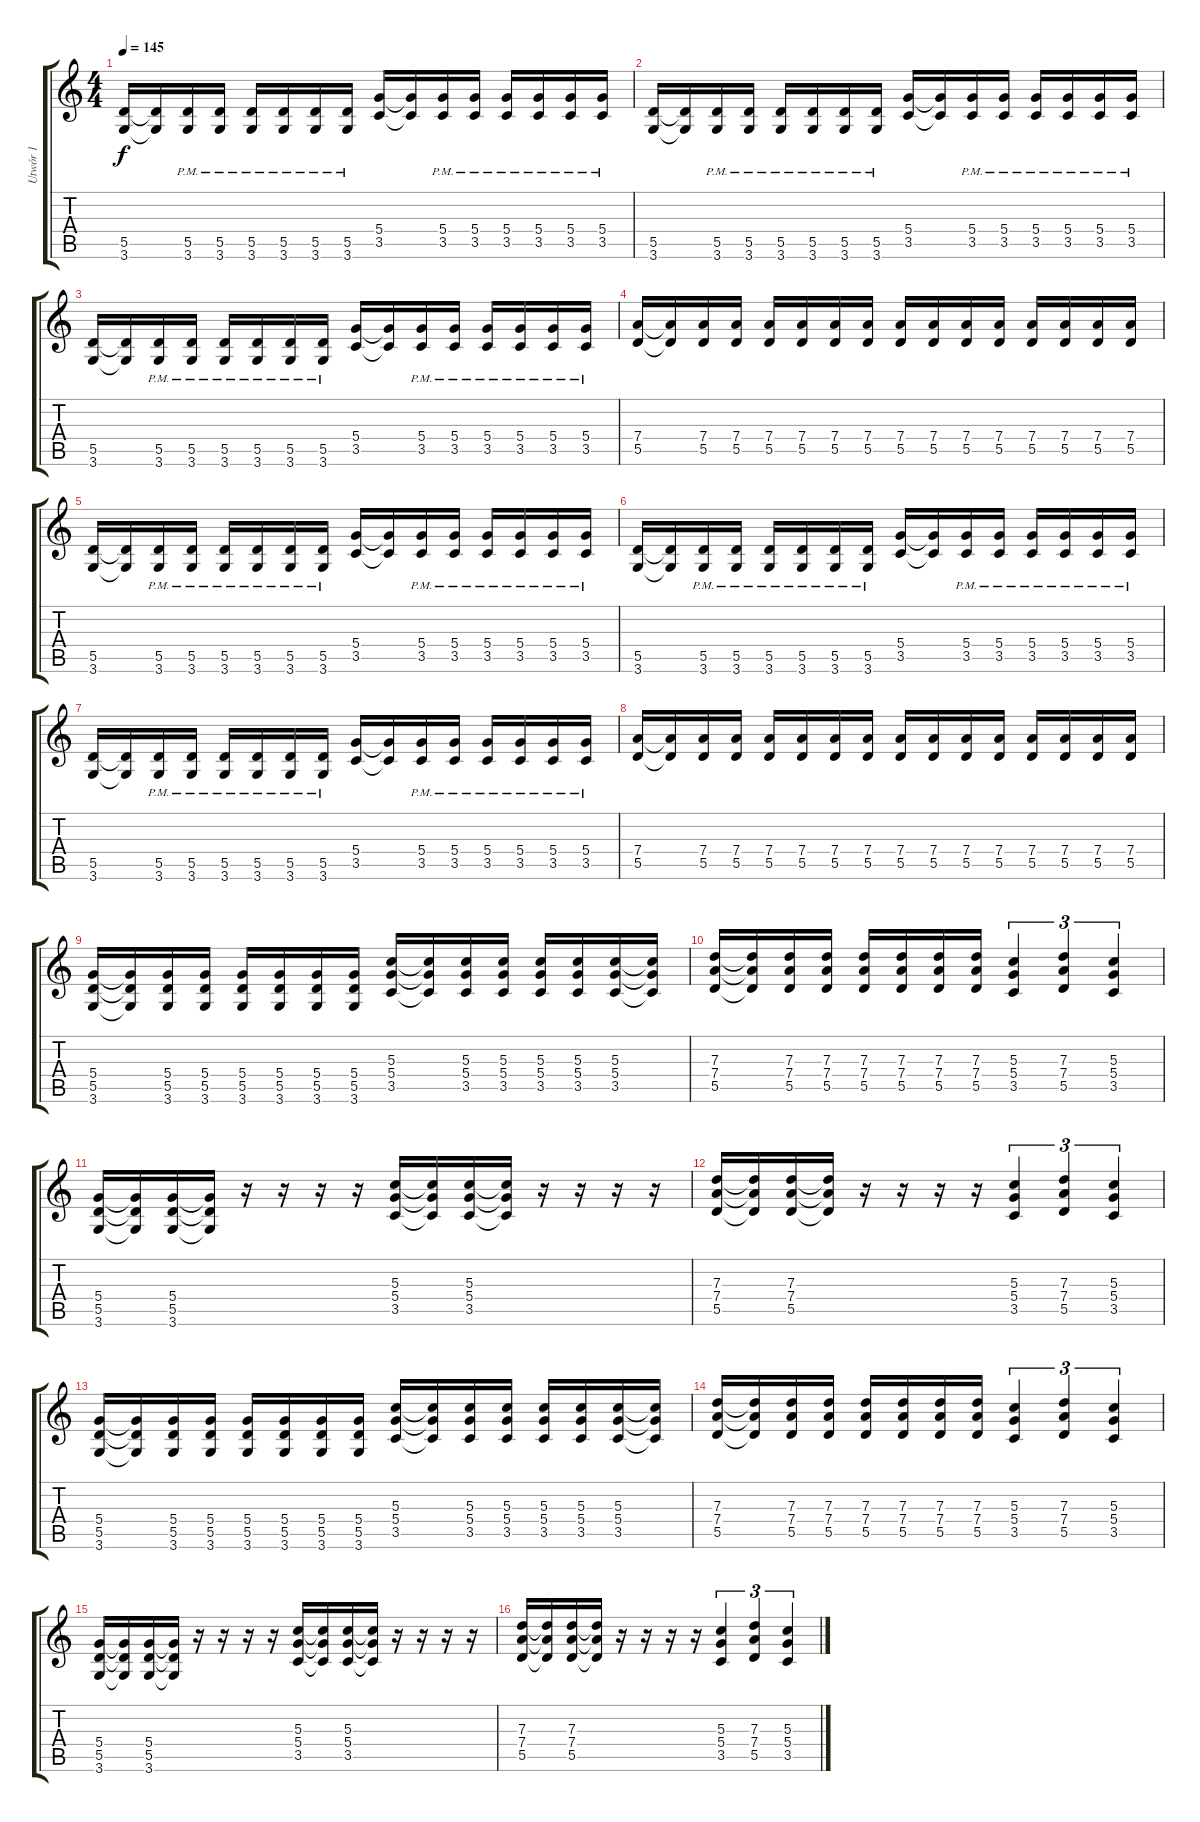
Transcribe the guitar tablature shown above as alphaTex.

\track ("Utwór 1" "Utwór 1") {instrument distortionguitar}
\staff {score tabs}
\tuning (E4 B3 G3 D3 A2 E2) {hide}
\ts (4 4)
\tempo 145
\clef g2
\ks c
(5.5 3.6).16{dy f} (5.5{t} 3.6{t}).16 (5.5{pm} 3.6{pm}).16 (5.5{pm} 3.6{pm}).16 (5.5{pm} 3.6{pm}).16 (5.5{pm} 3.6{pm}).16 (5.5{pm} 3.6{pm}).16 (5.5{pm} 3.6{pm}).16 (5.4 3.5).16 (5.4{t} 3.5{t}).16 (5.4{pm} 3.5{pm}).16 (5.4{pm} 3.5{pm}).16 (5.4{pm} 3.5{pm}).16 (5.4{pm} 3.5{pm}).16 (5.4{pm} 3.5{pm}).16 (5.4{pm} 3.5{pm}).16 |
(5.5 3.6).16 (5.5{t} 3.6{t}).16 (5.5{pm} 3.6{pm}).16 (5.5{pm} 3.6{pm}).16 (5.5{pm} 3.6{pm}).16 (5.5{pm} 3.6{pm}).16 (5.5{pm} 3.6{pm}).16 (5.5{pm} 3.6{pm}).16 (5.4 3.5).16 (5.4{t} 3.5{t}).16 (5.4{pm} 3.5{pm}).16 (5.4{pm} 3.5{pm}).16 (5.4{pm} 3.5{pm}).16 (5.4{pm} 3.5{pm}).16 (5.4{pm} 3.5{pm}).16 (5.4{pm} 3.5{pm}).16 |
(5.5 3.6).16 (5.5{t} 3.6{t}).16 (5.5{pm} 3.6{pm}).16 (5.5{pm} 3.6{pm}).16 (5.5{pm} 3.6{pm}).16 (5.5{pm} 3.6{pm}).16 (5.5{pm} 3.6{pm}).16 (5.5{pm} 3.6{pm}).16 (5.4 3.5).16 (5.4{t} 3.5{t}).16 (5.4{pm} 3.5{pm}).16 (5.4{pm} 3.5{pm}).16 (5.4{pm} 3.5{pm}).16 (5.4{pm} 3.5{pm}).16 (5.4{pm} 3.5{pm}).16 (5.4{pm} 3.5{pm}).16 |
(7.4 5.5).16 (7.4{t} 5.5{t}).16 (7.4 5.5).16 (7.4 5.5).16 (7.4 5.5).16 (7.4 5.5).16 (7.4 5.5).16 (7.4 5.5).16 (7.4 5.5).16 (7.4 5.5).16 (7.4 5.5).16 (7.4 5.5).16 (7.4 5.5).16 (7.4 5.5).16 (7.4 5.5).16 (7.4 5.5).16 |
(5.5 3.6).16 (5.5{t} 3.6{t}).16 (5.5{pm} 3.6{pm}).16 (5.5{pm} 3.6{pm}).16 (5.5{pm} 3.6{pm}).16 (5.5{pm} 3.6{pm}).16 (5.5{pm} 3.6{pm}).16 (5.5{pm} 3.6{pm}).16 (5.4 3.5).16 (5.4{t} 3.5{t}).16 (5.4{pm} 3.5{pm}).16 (5.4{pm} 3.5{pm}).16 (5.4{pm} 3.5{pm}).16 (5.4{pm} 3.5{pm}).16 (5.4{pm} 3.5{pm}).16 (5.4{pm} 3.5{pm}).16 |
(5.5 3.6).16 (5.5{t} 3.6{t}).16 (5.5{pm} 3.6{pm}).16 (5.5{pm} 3.6{pm}).16 (5.5{pm} 3.6{pm}).16 (5.5{pm} 3.6{pm}).16 (5.5{pm} 3.6{pm}).16 (5.5{pm} 3.6{pm}).16 (5.4 3.5).16 (5.4{t} 3.5{t}).16 (5.4{pm} 3.5{pm}).16 (5.4{pm} 3.5{pm}).16 (5.4{pm} 3.5{pm}).16 (5.4{pm} 3.5{pm}).16 (5.4{pm} 3.5{pm}).16 (5.4{pm} 3.5{pm}).16 |
(5.5 3.6).16 (5.5{t} 3.6{t}).16 (5.5{pm} 3.6{pm}).16 (5.5{pm} 3.6{pm}).16 (5.5{pm} 3.6{pm}).16 (5.5{pm} 3.6{pm}).16 (5.5{pm} 3.6{pm}).16 (5.5{pm} 3.6{pm}).16 (5.4 3.5).16 (5.4{t} 3.5{t}).16 (5.4{pm} 3.5{pm}).16 (5.4{pm} 3.5{pm}).16 (5.4{pm} 3.5{pm}).16 (5.4{pm} 3.5{pm}).16 (5.4{pm} 3.5{pm}).16 (5.4{pm} 3.5{pm}).16 |
(7.4 5.5).16 (7.4{t} 5.5{t}).16 (7.4 5.5).16 (7.4 5.5).16 (7.4 5.5).16 (7.4 5.5).16 (7.4 5.5).16 (7.4 5.5).16 (7.4 5.5).16 (7.4 5.5).16 (7.4 5.5).16 (7.4 5.5).16 (7.4 5.5).16 (7.4 5.5).16 (7.4 5.5).16 (7.4 5.5).16 |
(5.4 5.5 3.6).16 (5.4{t} 5.5{t} 3.6{t}).16 (5.4 5.5 3.6).16 (5.4 5.5 3.6).16 (5.4 5.5 3.6).16 (5.4 5.5 3.6).16 (5.4 5.5 3.6).16 (5.4 5.5 3.6).16 (5.3 5.4 3.5).16 (5.3{t} 5.4{t} 3.5{t}).16 (5.3 5.4 3.5).16 (5.3 5.4 3.5).16 (5.3 5.4 3.5).16 (5.3 5.4 3.5).16 (5.3 5.4 3.5).16 (5.3{t} 5.4{t} 3.5{t}).16 |
(7.3 7.4 5.5).16 (7.3{t} 7.4{t} 5.5{t}).16 (7.3 7.4 5.5).16 (7.3 7.4 5.5).16 (7.3 7.4 5.5).16 (7.3 7.4 5.5).16 (7.3 7.4 5.5).16 (7.3 7.4 5.5).16 (5.3 5.4 3.5).4{tu (3 2)} (7.3 7.4 5.5).4{tu (3 2)} (5.3 5.4 3.5).4{tu (3 2)} |
(5.4 5.5 3.6).16 (5.4{t} 5.5{t} 3.6{t}).16 (5.4 5.5 3.6).16 (5.4{t} 5.5{t} 3.6{t}).16 r.16 r.16 r.16 r.16 (5.3 5.4 3.5).16 (5.3{t} 5.4{t} 3.5{t}).16 (5.3 5.4 3.5).16 (5.3{t} 5.4{t} 3.5{t}).16 r.16 r.16 r.16 r.16 |
(7.3 7.4 5.5).16 (7.3{t} 7.4{t} 5.5{t}).16 (7.3 7.4 5.5).16 (7.3{t} 7.4{t} 5.5{t}).16 r.16 r.16 r.16 r.16 (5.3 5.4 3.5).4{tu (3 2)} (7.3 7.4 5.5).4{tu (3 2)} (5.3 5.4 3.5).4{tu (3 2)} |
(5.4 5.5 3.6).16 (5.4{t} 5.5{t} 3.6{t}).16 (5.4 5.5 3.6).16 (5.4 5.5 3.6).16 (5.4 5.5 3.6).16 (5.4 5.5 3.6).16 (5.4 5.5 3.6).16 (5.4 5.5 3.6).16 (5.3 5.4 3.5).16 (5.3{t} 5.4{t} 3.5{t}).16 (5.3 5.4 3.5).16 (5.3 5.4 3.5).16 (5.3 5.4 3.5).16 (5.3 5.4 3.5).16 (5.3 5.4 3.5).16 (5.3{t} 5.4{t} 3.5{t}).16 |
(7.3 7.4 5.5).16 (7.3{t} 7.4{t} 5.5{t}).16 (7.3 7.4 5.5).16 (7.3 7.4 5.5).16 (7.3 7.4 5.5).16 (7.3 7.4 5.5).16 (7.3 7.4 5.5).16 (7.3 7.4 5.5).16 (5.3 5.4 3.5).4{tu (3 2)} (7.3 7.4 5.5).4{tu (3 2)} (5.3 5.4 3.5).4{tu (3 2)} |
(5.4 5.5 3.6).16 (5.4{t} 5.5{t} 3.6{t}).16 (5.4 5.5 3.6).16 (5.4{t} 5.5{t} 3.6{t}).16 r.16 r.16 r.16 r.16 (5.3 5.4 3.5).16 (5.3{t} 5.4{t} 3.5{t}).16 (5.3 5.4 3.5).16 (5.3{t} 5.4{t} 3.5{t}).16 r.16 r.16 r.16 r.16 |
(7.3 7.4 5.5).16 (7.3{t} 7.4{t} 5.5{t}).16 (7.3 7.4 5.5).16 (7.3{t} 7.4{t} 5.5{t}).16 r.16 r.16 r.16 r.16 (5.3 5.4 3.5).4{tu (3 2)} (7.3 7.4 5.5).4{tu (3 2)} (5.3 5.4 3.5).4{tu (3 2)}
